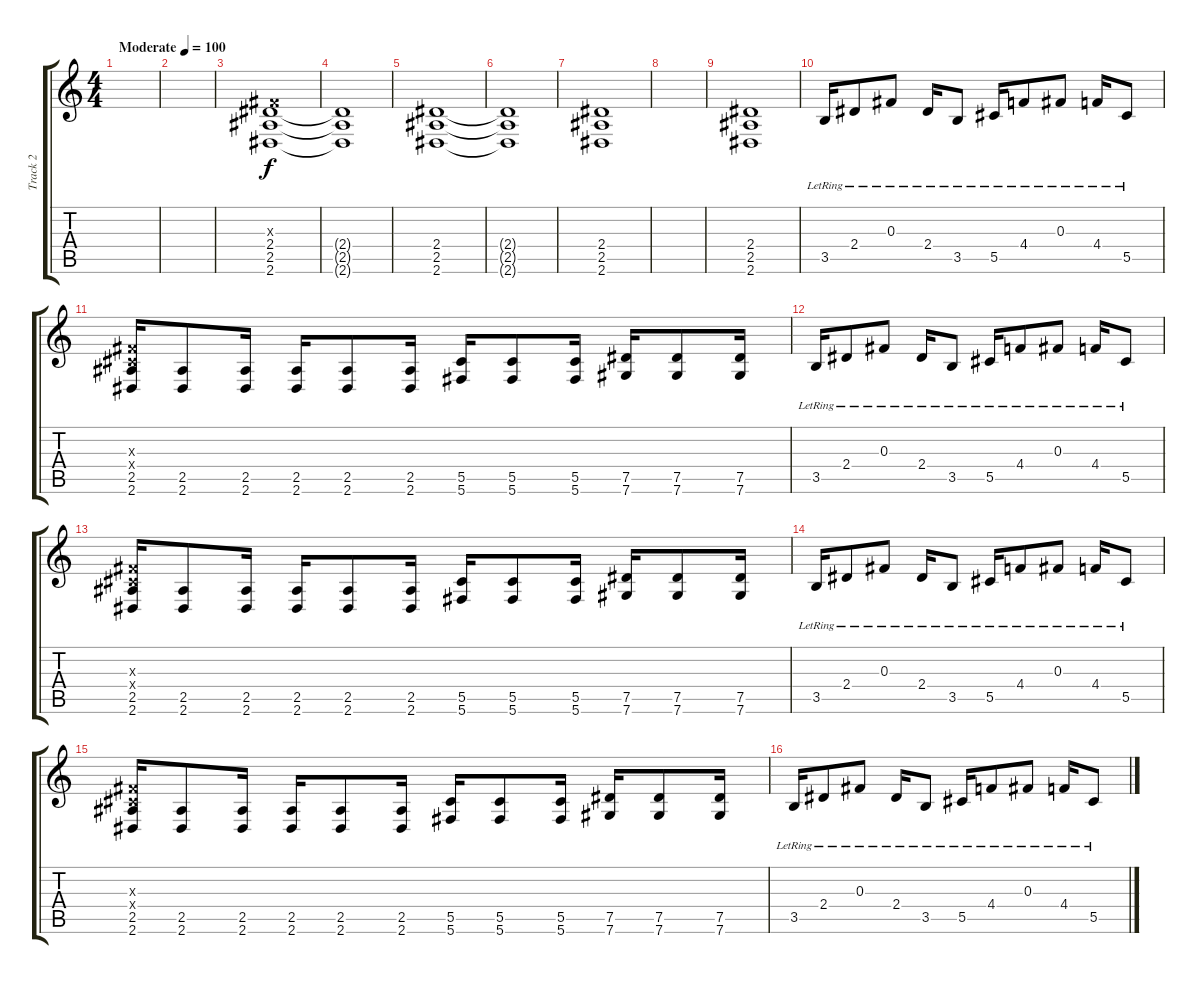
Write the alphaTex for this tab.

\track ("Track 2" "Track 2") {instrument distortionguitar}
\staff {score tabs}
\tuning (Eb4 Bb3 Gb3 Db3 Ab2 Db2) {hide}
\ts (4 4)
\tempo (100 "Moderate")
\clef g2
\ks c
|
|
(0.3{x} 2.4 2.5 2.6).1 |
(2.4{t} 2.5{t} 2.6{t}).1 |
(2.4 2.5 2.6).1 |
(2.4{t} 2.5{t} 2.6{t}).1 |
(2.4 2.5 2.6).1 |
|
(2.4 2.5 2.6).1 |
3.5{lr}.16 2.4{lr}.8 0.3{lr}.8 2.4{lr}.16 3.5{lr}.8 5.5{lr}.16 4.4{lr}.8 0.3{lr}.8 4.4{lr}.16 5.5{lr}.8 |
(0.3{x} 0.4{x} 2.5 2.6).16 (2.5 2.6).8 (2.5 2.6).16 (2.5 2.6).16 (2.5 2.6).8 (2.5 2.6).16 (5.5 5.6).16 (5.5 5.6).8 (5.5 5.6).16 (7.5 7.6).16 (7.5 7.6).8 (7.5 7.6).16 |
3.5{lr}.16 2.4{lr}.8 0.3{lr}.8 2.4{lr}.16 3.5{lr}.8 5.5{lr}.16 4.4{lr}.8 0.3{lr}.8 4.4{lr}.16 5.5{lr}.8 |
(0.3{x} 0.4{x} 2.5 2.6).16 (2.5 2.6).8 (2.5 2.6).16 (2.5 2.6).16 (2.5 2.6).8 (2.5 2.6).16 (5.5 5.6).16 (5.5 5.6).8 (5.5 5.6).16 (7.5 7.6).16 (7.5 7.6).8 (7.5 7.6).16 |
3.5{lr}.16 2.4{lr}.8 0.3{lr}.8 2.4{lr}.16 3.5{lr}.8 5.5{lr}.16 4.4{lr}.8 0.3{lr}.8 4.4{lr}.16 5.5{lr}.8 |
(0.3{x} 0.4{x} 2.5 2.6).16 (2.5 2.6).8 (2.5 2.6).16 (2.5 2.6).16 (2.5 2.6).8 (2.5 2.6).16 (5.5 5.6).16 (5.5 5.6).8 (5.5 5.6).16 (7.5 7.6).16 (7.5 7.6).8 (7.5 7.6).16 |
3.5{lr}.16 2.4{lr}.8 0.3{lr}.8 2.4{lr}.16 3.5{lr}.8 5.5{lr}.16 4.4{lr}.8 0.3{lr}.8 4.4{lr}.16 5.5{lr}.8
